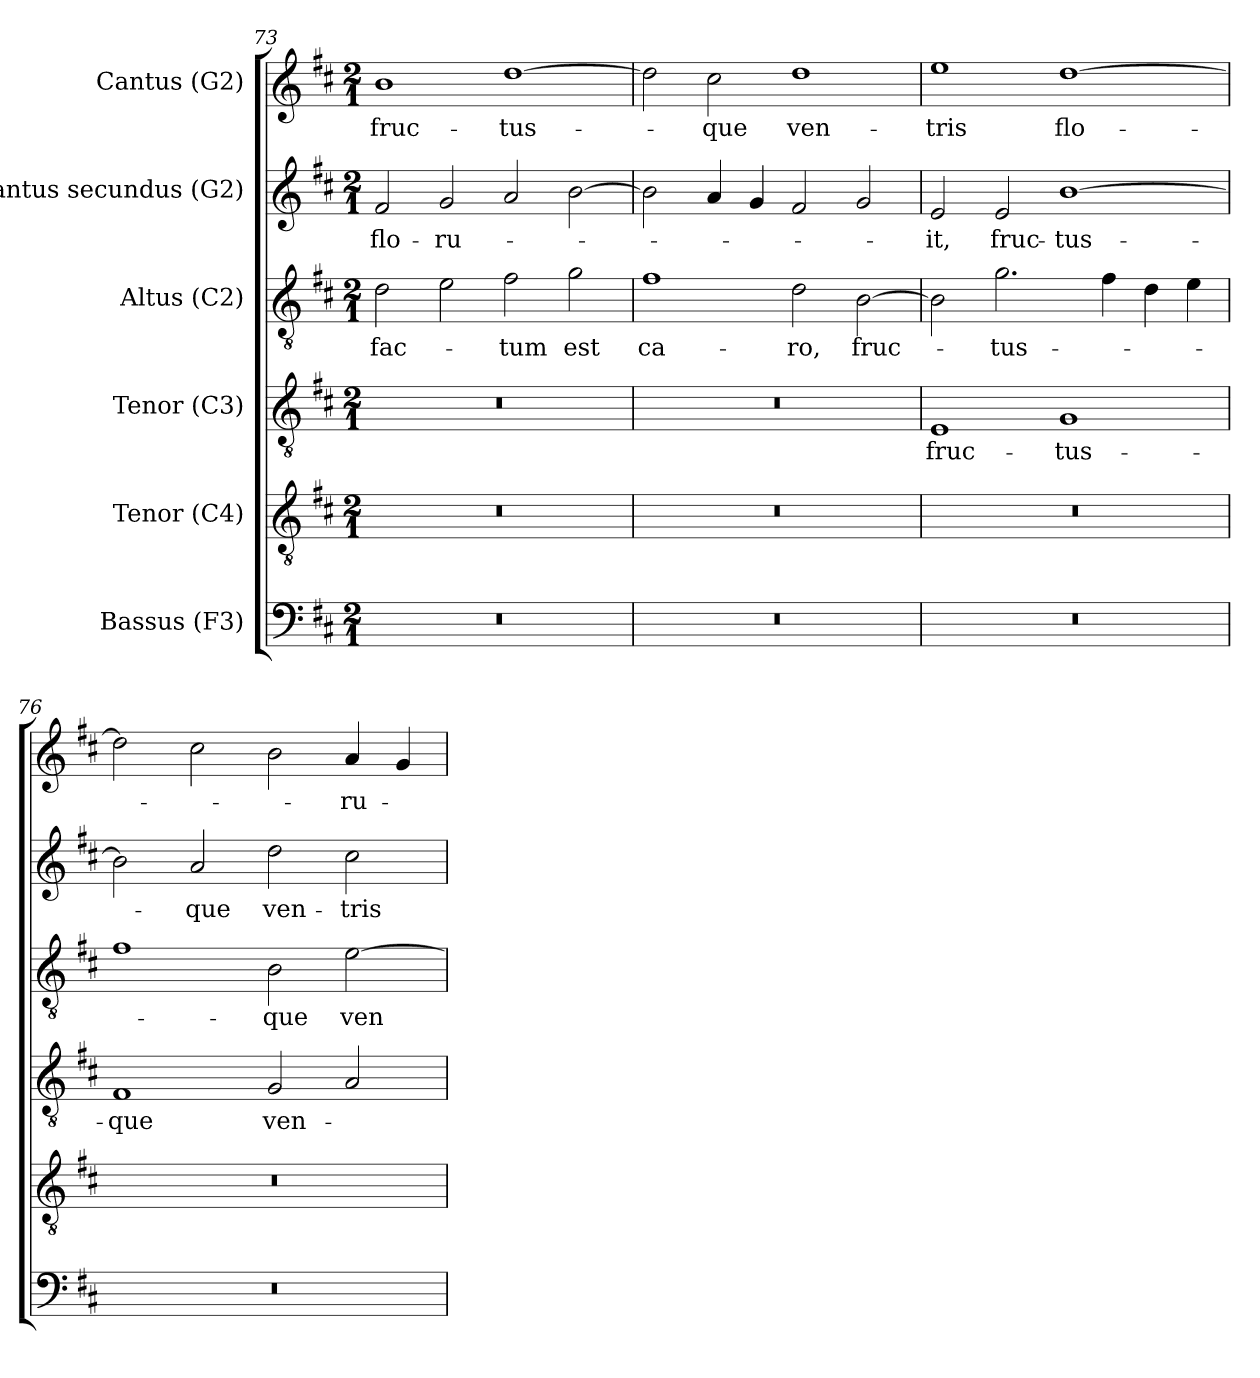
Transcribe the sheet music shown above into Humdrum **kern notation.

**kern	**kern	**kern	**text	**kern	**text	**kern	**text	**kern	**text
*part6	*part5	*part4	*part4	*part3	*part3	*part2	*part2	*part1	*part1
*staff6	*staff5	*staff4	*staff4	*staff3	*staff3	*staff2	*staff2	*staff1	*staff1
*I"Bassus (F3)	*I"Tenor (C4)	*I"Tenor (C3)	*	*I"Altus (C2)	*	*I"Cantus secundus (G2)	*	*I"Cantus (G2)	*
*clefF4	*clefGv2	*clefGv2	*	*clefGv2	*	*clefG2	*	*clefG2	*
*	*	*	*	*ITrd7c12	*	*	*	*	*
*k[f#c#]	*k[f#c#]	*k[f#c#]	*	*k[f#c#]	*	*k[f#c#]	*	*k[f#c#]	*
*D:	*D:	*D:	*	*D:	*	*D:	*	*D:	*
*M2/1	*M2/1	*M2/1	*	*M2/1	*	*M2/1	*	*M2/1	*
=73	=73	=73	=73	=73	=73	=73	=73	=73	=73
!LO:N:vis=1	!LO:N:vis=1	!LO:N:vis=1	!	!	!	!	!	!	!
!	!	!	!	!	!LO:LY:b:color=#000000	!	!	!	!
!	!	!	!	!	!	!	!LO:LY:b:color=#000000	!	!
!	!	!	!	!	!	!	!	!	!LO:LY:b:color=#000000
0r	0r	0r	.	2Di\	fac-	2f#i/	flo-	1bi	fruc-
!	!	!	!	!	!	!	!LO:LY:b:color=#000000	!	!
.	.	.	.	2Ei\	.	2gi/	-ru-	.	.
!	!	!	!	!	!LO:LY:b:color=#000000	!	!	!	!
!	!	!	!	!	!	!	!	!	!LO:LY:b:color=#000000
.	.	.	.	2F#i\	-tum	2ai/	.	[1ddi	-tus-
!	!	!	!	!	!LO:LY:b:color=#000000	!	!	!	!
.	.	.	.	2Gi\	est	[2bi\	.	.	.
=74	=74	=74	=74	=74	=74	=74	=74	=74	=74
!LO:N:vis=1	!LO:N:vis=1	!LO:N:vis=1	!	!	!	!	!	!	!
!	!	!	!	!	!LO:LY:b:color=#000000	!	!	!	!
0r	0r	0r	.	1F#i	ca-	2bi\]	.	2ddi\]	.
!	!	!	!	!	!	!	!	!	!LO:LY:b:color=#000000
.	.	.	.	.	.	4ai/	.	2cc#i\	-que
.	.	.	.	.	.	4gi/	.	.	.
!	!	!	!	!	!LO:LY:b:color=#000000	!	!	!	!
!	!	!	!	!	!	!	!	!	!LO:LY:b:color=#000000
.	.	.	.	2Di\	-ro,	2f#i/	.	1ddi	ven-
!	!	!	!	!	!LO:LY:b:color=#000000	!	!	!	!
.	.	.	.	[2BBi\	fruc-	2gi/	.	.	.
=75	=75	=75	=75	=75	=75	=75	=75	=75	=75
!LO:N:vis=1	!LO:N:vis=1	!	!	!	!	!	!	!	!
!	!	!	!LO:LY:b:color=#000000	!	!	!	!	!	!
!	!	!	!	!	!	!	!LO:LY:b:color=#000000	!	!
!	!	!	!	!	!	!	!	!	!LO:LY:b:color=#000000
0r	0r	1Ei	fruc-	2BBi\]	.	2ei/	-it,	1eei	-tris
!	!	!	!	!	!LO:LY:b:color=#000000	!	!	!	!
!	!	!	!	!	!	!	!LO:LY:b:color=#000000	!	!
.	.	.	.	2.Gi\	-tus-	2ei/	fruc-	.	.
!	!	!	!LO:LY:b:color=#000000	!	!	!	!	!	!
!	!	!	!	!	!	!	!LO:LY:b:color=#000000	!	!
!	!	!	!	!	!	!	!	!	!LO:LY:b:color=#000000
.	.	1Gi	-tus-	.	.	[1bi	-tus-	[1ddi	flo-
.	.	.	.	4F#i\	.	.	.	.	.
.	.	.	.	4Di\	.	.	.	.	.
.	.	.	.	4Ei\	.	.	.	.	.
!!LO:LB:g=z
=76	=76	=76	=76	=76	=76	=76	=76	=76	=76
!LO:N:vis=1	!LO:N:vis=1	!	!	!	!	!	!	!	!
!	!	!	!LO:LY:b:color=#000000	!	!	!	!	!	!
0r	0r	1F#i	-que	1F#i	.	2bi\]	.	2ddi\]	.
!	!	!	!	!	!	!	!LO:LY:b:color=#000000	!	!
.	.	.	.	.	.	2ai/	-que	2cc#i\	.
!	!	!	!LO:LY:b:color=#000000	!	!	!	!	!	!
!	!	!	!	!	!LO:LY:b:color=#000000	!	!	!	!
!	!	!	!	!	!	!	!LO:LY:b:color=#000000	!	!
.	.	2Gi/	ven-	2BBi\	-que	2ddi\	ven-	2bi\	.
!	!	!	!	!	!LO:LY:b:color=#000000	!	!	!	!
!	!	!	!	!	!	!	!LO:LY:b:color=#000000	!	!
!	!	!	!	!	!	!	!	!	!LO:LY:b:color=#000000
.	.	2Ai/	.	[2Ei\	ven-	2cc#i\	-tris	4ai/	-ru-
.	.	.	.	.	.	.	.	4gi/	.
=	=	=	=	=	=	=	=	=	=
*-	*-	*-	*-	*-	*-	*-	*-	*-	*-
